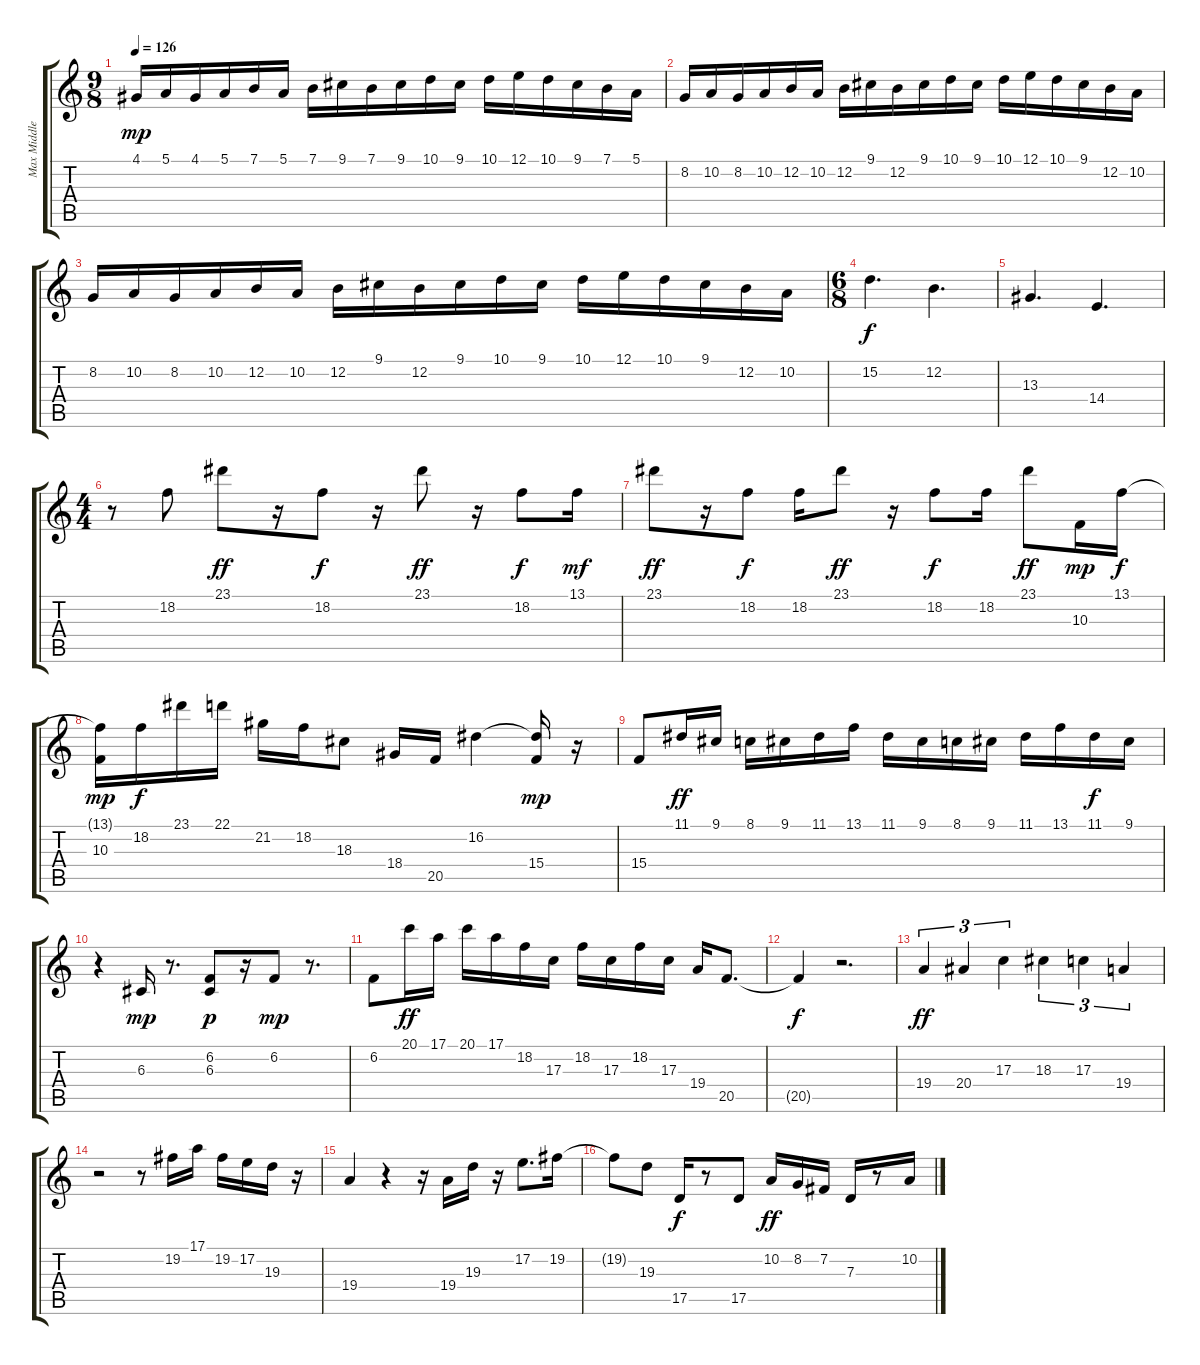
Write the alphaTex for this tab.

\track ("Max Middleton" "Max Middle") {instrument lead8bassandlead}
\staff {score tabs}
\tuning (E4 B3 G3 D3 A2 E2) {hide}
\ts (9 8)
\tempo 126
\clef g2
\ks c
4.1.16{dy mp} 5.1.16 4.1.16 5.1.16 7.1.16 5.1.16 7.1.16 9.1.16 7.1.16 9.1.16 10.1.16 9.1.16 10.1.16 12.1.16 10.1.16 9.1.16 7.1.16 5.1.16 |
8.2.16 10.2.16 8.2.16 10.2.16 12.2.16 10.2.16 12.2.16 9.1.16 12.2.16 9.1.16 10.1.16 9.1.16 10.1.16 12.1.16 10.1.16 9.1.16 12.2.16 10.2.16 |
8.2.16 10.2.16 8.2.16 10.2.16 12.2.16 10.2.16 12.2.16 9.1.16 12.2.16 9.1.16 10.1.16 9.1.16 10.1.16 12.1.16 10.1.16 9.1.16 12.2.16 10.2.16 |
\ts (6 8)
15.2.4{d dy f} 12.2.4{d} |
13.3.4{d} 14.4.4{d} |
\ts (4 4)
r.8 18.2.8 23.1.8{dy ff} r.16 18.2.8{dy f} r.16 23.1.8{dy ff} r.16 18.2.8{dy f} 13.1.16{dy mf} |
23.1.8{dy ff} r.16 18.2.8{dy f} 18.2.16 23.1.8{dy ff} r.16 18.2.8{dy f} 18.2.16 23.1.8{dy ff} 10.3.16{dy mp} 13.1.16{dy f} |
(13.1{t} 10.3).16{dy mp} 18.2.16{dy f} 23.1.16 22.1.16 21.2.16 18.2.16 18.3.8 18.4.16 20.5.16 16.2.4 (16.2{t} 15.4).16{dy mp} r.16 |
15.4.8 11.1.16{dy ff} 9.1.16 8.1.16 9.1.16 11.1.16 13.1.16 11.1.16 9.1.16 8.1.16 9.1.16 11.1.16 13.1.16 11.1.16{dy f} 9.1.16 |
r.4 6.3.16{dy mp} r.8{d} (6.2 6.3).8{dy p} r.16 6.2.8{dy mp} r.8{d} |
6.2.8 20.1.16{dy ff} 17.1.16 20.1.16 17.1.16 18.2.16 17.3.16 18.2.16 17.3.16 18.2.16 17.3.16 19.4.16 20.5.8{d} |
20.5{t}.4{dy f} r.2{d} |
19.4.4{tu (3 2) dy ff} 20.4.4{tu (3 2)} 17.3.4{tu (3 2)} 18.3.4{tu (3 2)} 17.3.4{tu (3 2)} 19.4.4{tu (3 2)} |
r.2 r.8 19.2.16 17.1.16 19.2.16 17.2.16 19.3.16 r.16 |
19.4.4 r.4 r.16 19.4.16 19.3.16 r.16 17.2.8{d} 19.2.16 |
19.2{t}.8 19.3.8 17.5.16{dy f} r.8 17.5.8 10.2.16{dy ff} 8.2.16 7.2.16 7.3.16 r.8 10.2.16
